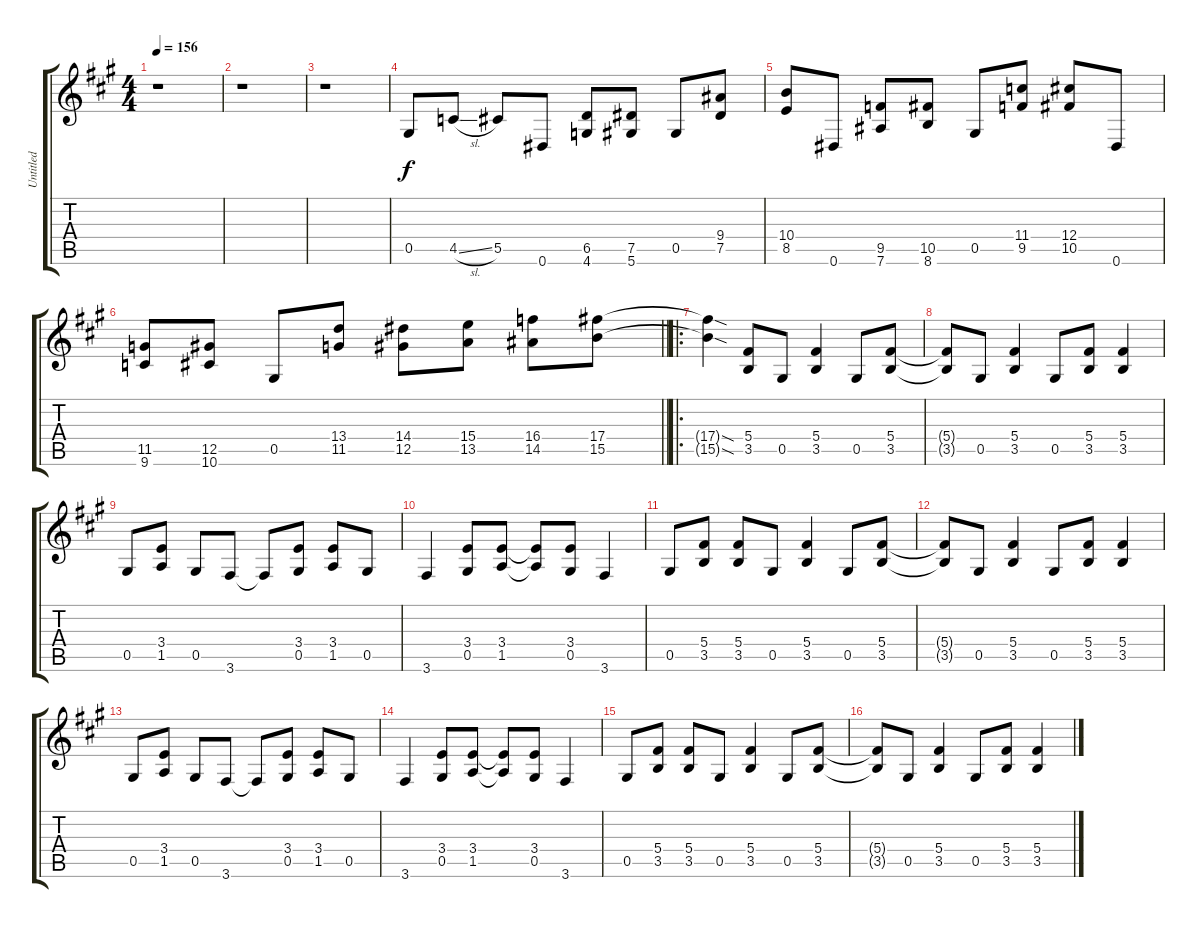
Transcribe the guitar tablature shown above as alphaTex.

\track ("Untitled" "Untitled") {instrument distortionguitar}
\staff {score tabs}
\tuning (Eb4 Bb3 Gb3 Db3 Ab2 Eb2) {hide}
\ts (4 4)
\tempo 156
\clef g2
\ks a
r.1{dy f instrument distortionguitar} |
r.1 |
r.1 |
0.5.8 4.5{sl}.8 5.5.8 0.6.8 (6.5 4.6).8 (7.5 5.6).8 0.5.8 (9.4 7.5).8 |
(10.4 8.5).8 0.6.8 (9.5 7.6).8 (10.5 8.6).8 0.5.8 (11.4 9.5).8 (12.4 10.5).8 0.6.8 |
\barLineRight lightlight
(11.5 9.6).8 (12.5 10.6).8 0.5.8 (13.4 11.5).8 (14.4 12.5).8 (15.4 13.5).8 (16.4 14.5).8 (17.4 15.5).8 |
\ro
(17.4{sod t} 15.5{sod t}).4 (5.4 3.5).8 0.5.8 (5.4 3.5).4 0.5.8 (5.4 3.5).8 |
(5.4{t} 3.5{t}).8 0.5.8 (5.4 3.5).4 0.5.8 (5.4 3.5).8 (5.4 3.5).4 |
0.5.8 (3.4 1.5).8 0.5.8 3.6.8 3.6{t}.8 (3.4 0.5).8 (3.4 1.5).8 0.5.8 |
3.6.4 (3.4 0.5).8 (3.4 1.5).8 (3.4{t} 1.5{t}).8 (3.4 0.5).8 3.6.4 |
0.5.8 (5.4 3.5).8 (5.4 3.5).8 0.5.8 (5.4 3.5).4 0.5.8 (5.4 3.5).8 |
(5.4{t} 3.5{t}).8 0.5.8 (5.4 3.5).4 0.5.8 (5.4 3.5).8 (5.4 3.5).4 |
0.5.8 (3.4 1.5).8 0.5.8 3.6.8 3.6{t}.8 (3.4 0.5).8 (3.4 1.5).8 0.5.8 |
3.6.4 (3.4 0.5).8 (3.4 1.5).8 (3.4{t} 1.5{t}).8 (3.4 0.5).8 3.6.4 |
0.5.8 (5.4 3.5).8 (5.4 3.5).8 0.5.8 (5.4 3.5).4 0.5.8 (5.4 3.5).8 |
(5.4{t} 3.5{t}).8 0.5.8 (5.4 3.5).4 0.5.8 (5.4 3.5).8 (5.4 3.5).4
